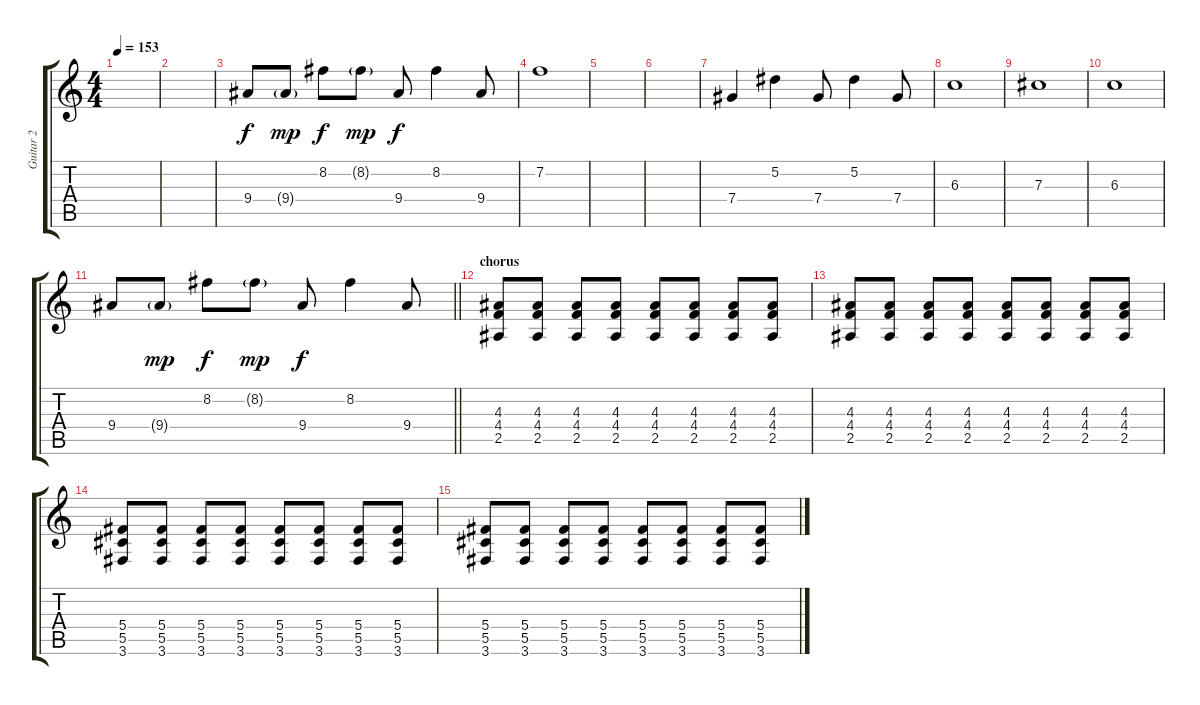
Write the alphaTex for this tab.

\track ("Guitar 2" "Guitar 2") {instrument electricguitarclean}
\staff {score tabs}
\tuning (Eb4 Bb3 Gb3 Db3 Ab2 Eb2) {hide}
\ts (4 4)
\tempo 153
\clef g2
\ks c
|
|
9.4.8 9.4{g}.8{dy mp} 8.2.8{dy f} 8.2{g}.8{dy mp} 9.4.8{dy f} 8.2.4 9.4.8 |
7.2.1 |
|
|
7.4.4 5.2.4 7.4.8 5.2.4 7.4.8 |
6.3.1 |
7.3.1 |
6.3.1 |
\barLineRight lightlight
9.4.8 9.4{g}.8{dy mp} 8.2.8{dy f} 8.2{g}.8{dy mp} 9.4.8{dy f} 8.2.4 9.4.8 |
\section ("" "chorus")
(4.3 4.4 2.5).8{instrument distortionguitar} (4.3 4.4 2.5).8 (4.3 4.4 2.5).8 (4.3 4.4 2.5).8 (4.3 4.4 2.5).8 (4.3 4.4 2.5).8 (4.3 4.4 2.5).8 (4.3 4.4 2.5).8 |
(4.3 4.4 2.5).8 (4.3 4.4 2.5).8 (4.3 4.4 2.5).8 (4.3 4.4 2.5).8 (4.3 4.4 2.5).8 (4.3 4.4 2.5).8 (4.3 4.4 2.5).8 (4.3 4.4 2.5).8 |
(5.4 5.5 3.6).8 (5.4 5.5 3.6).8 (5.4 5.5 3.6).8 (5.4 5.5 3.6).8 (5.4 5.5 3.6).8 (5.4 5.5 3.6).8 (5.4 5.5 3.6).8 (5.4 5.5 3.6).8 |
(5.4 5.5 3.6).8 (5.4 5.5 3.6).8 (5.4 5.5 3.6).8 (5.4 5.5 3.6).8 (5.4 5.5 3.6).8 (5.4 5.5 3.6).8 (5.4 5.5 3.6).8 (5.4 5.5 3.6).8
